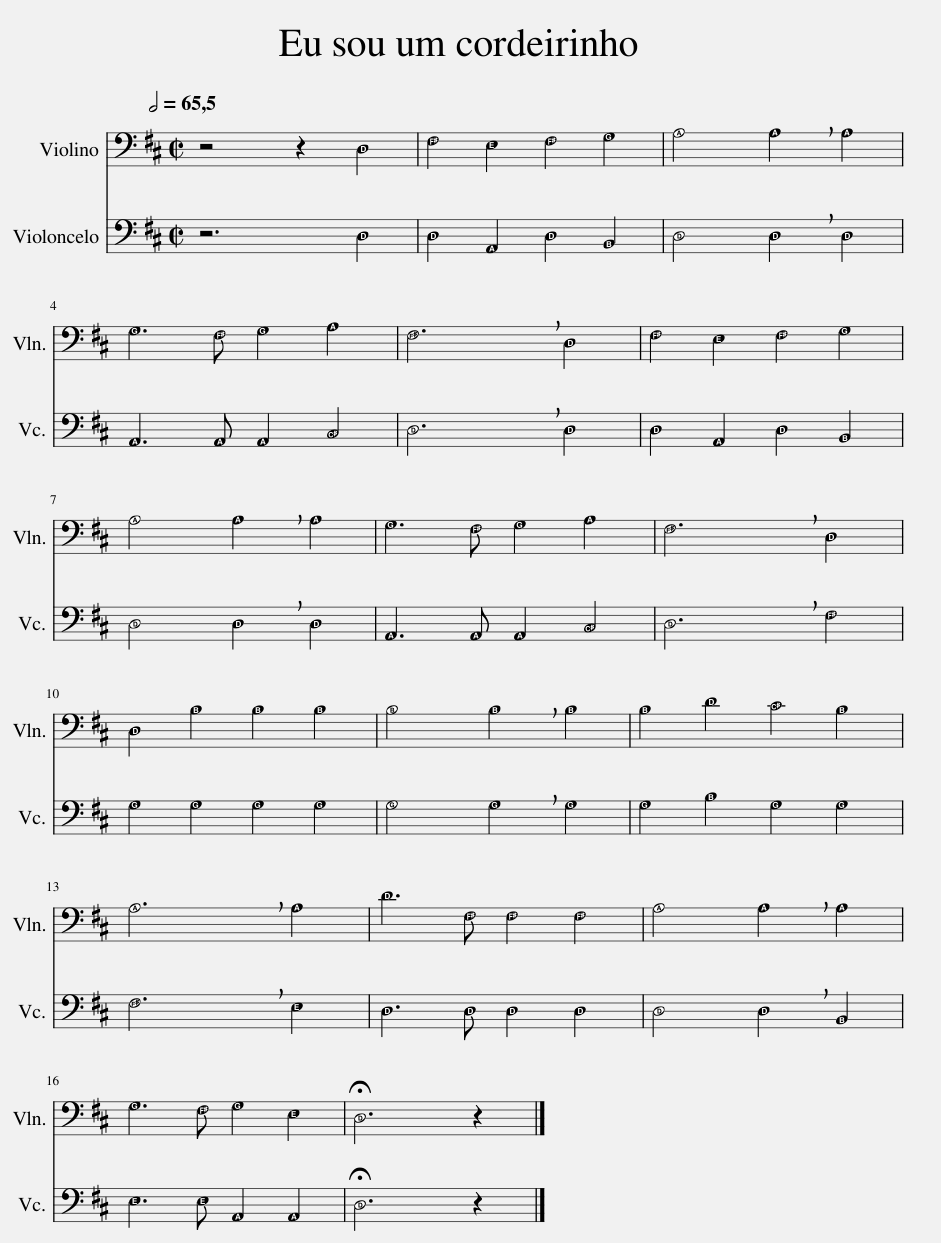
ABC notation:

X:1
%%score 1 2
L:1/8
M:2/2
I:linebreak $
K:D
V:1 bass
V:2 bass
V:1
 z4 z2[Q:1/2=65] D,2 | F,2 E,2 F,2 G,2 | A,4 !breath!A,2 A,2 |$ G,3 F, G,2 A,2 | !breath!F,6 D,2 | %5
 F,2 E,2 F,2 G,2 |$ A,4 !breath!A,2 A,2 | G,3 F, G,2 A,2 | !breath!F,6 D,2 |$ D,2 B,2 B,2 B,2 | %10
 B,4 !breath!B,2 B,2 | B,2 D2 C2 B,2 |$ !breath!A,6 A,2 | D3 F, F,2 F,2 | A,4 !breath!A,2 A,2 |$ %15
 G,3 F, G,2 E,2 | !fermata!D,6 z2 |] %17
V:2
 z6 D,2 | D,2 A,,2 D,2 B,,2 | D,4 !breath!D,2 D,2 |$ A,,3 A,, A,,2 C,2 | !breath!D,6 D,2 | %5
 D,2 A,,2 D,2 B,,2 |$ D,4 !breath!D,2 D,2 | A,,3 A,, A,,2 C,2 | !breath!D,6 F,2 |$ G,2 G,2 G,2 G,2 | %10
 G,4 !breath!G,2 G,2 | G,2 B,2 G,2 G,2 |$ !breath!F,6 E,2 | D,3 D, D,2 D,2 | D,4 !breath!D,2 B,,2 |$ %15
 E,3 E, A,,2 A,,2 | !fermata!D,6 z2 |] %17
